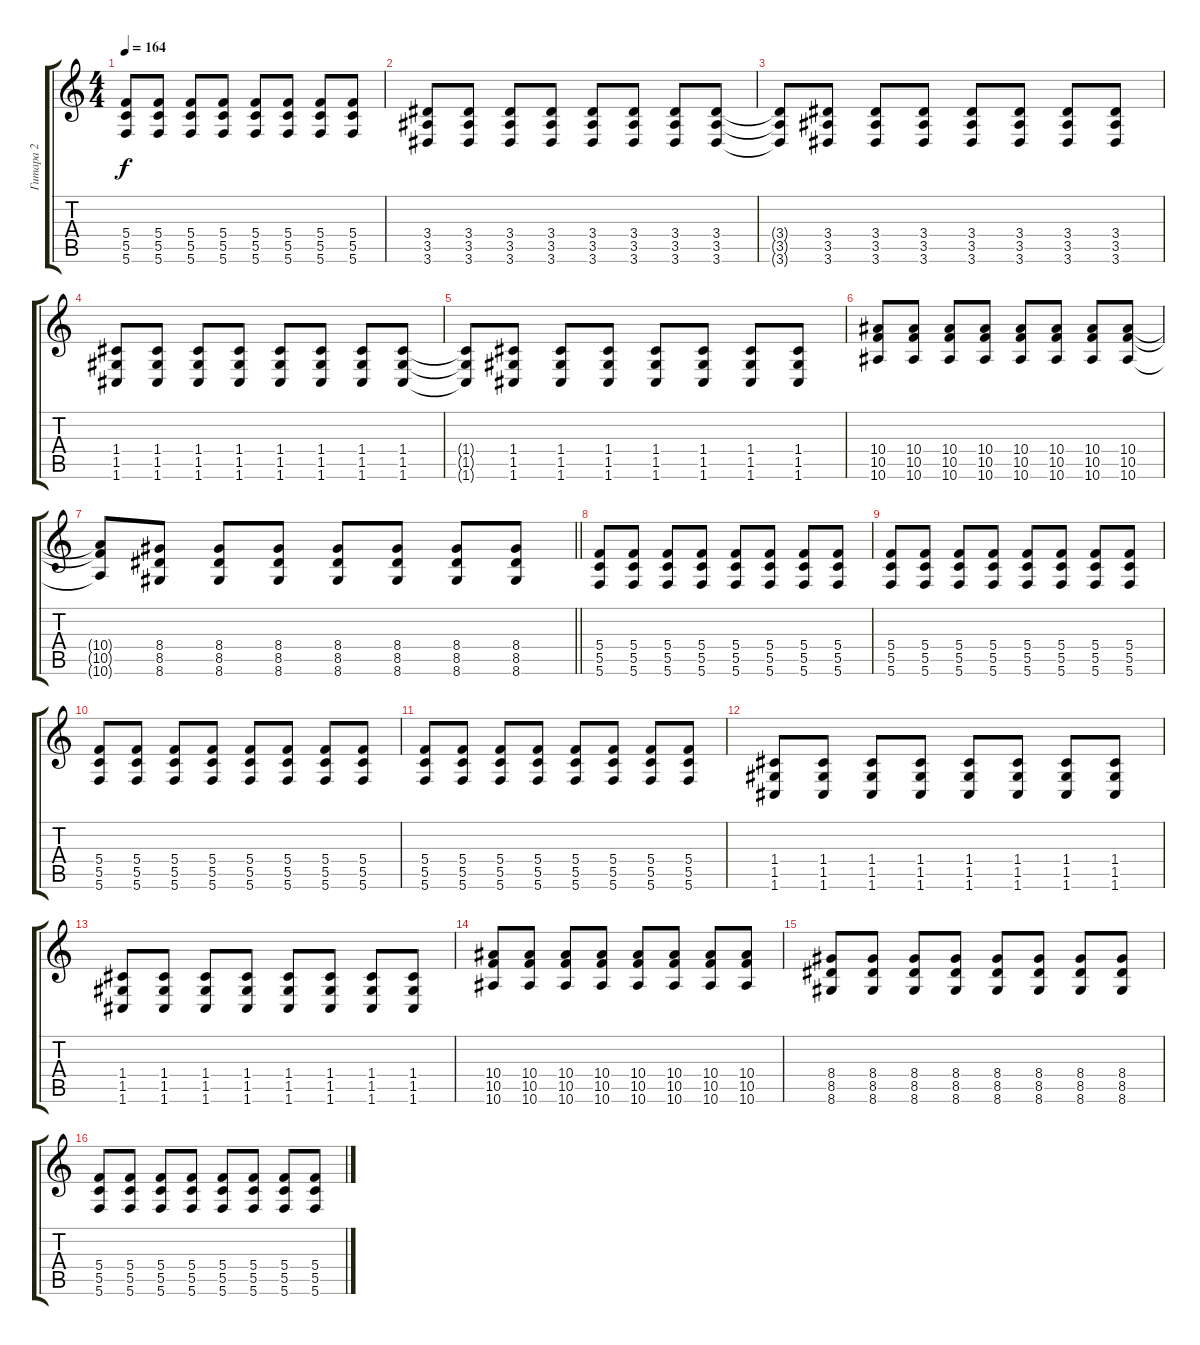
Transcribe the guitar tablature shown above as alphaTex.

\track ("Гитара 2" "Гитара 2") {instrument distortionguitar}
\staff {score tabs}
\tuning (D4 A3 F3 C3 G2 C2) {hide}
\ts (4 4)
\tempo 164
\clef g2
\ks c
(5.4{t} 5.5{t} 5.6{t}).8{dy f} (5.4 5.5 5.6).8 (5.4 5.5 5.6).8 (5.4 5.5 5.6).8 (5.4 5.5 5.6).8 (5.4 5.5 5.6).8 (5.4 5.5 5.6).8 (5.4 5.5 5.6).8 |
(3.4 3.5 3.6).8 (3.4 3.5 3.6).8 (3.4 3.5 3.6).8 (3.4 3.5 3.6).8 (3.4 3.5 3.6).8 (3.4 3.5 3.6).8 (3.4 3.5 3.6).8 (3.4 3.5 3.6).8 |
(3.4{t} 3.5{t} 3.6{t}).8 (3.4 3.5 3.6).8 (3.4 3.5 3.6).8 (3.4 3.5 3.6).8 (3.4 3.5 3.6).8 (3.4 3.5 3.6).8 (3.4 3.5 3.6).8 (3.4 3.5 3.6).8 |
(1.4 1.5 1.6).8 (1.4 1.5 1.6).8 (1.4 1.5 1.6).8 (1.4 1.5 1.6).8 (1.4 1.5 1.6).8 (1.4 1.5 1.6).8 (1.4 1.5 1.6).8 (1.4 1.5 1.6).8 |
(1.4{t} 1.5{t} 1.6{t}).8 (1.4 1.5 1.6).8 (1.4 1.5 1.6).8 (1.4 1.5 1.6).8 (1.4 1.5 1.6).8 (1.4 1.5 1.6).8 (1.4 1.5 1.6).8 (1.4 1.5 1.6).8 |
(10.4 10.5 10.6).8 (10.4 10.5 10.6).8 (10.4 10.5 10.6).8 (10.4 10.5 10.6).8 (10.4 10.5 10.6).8 (10.4 10.5 10.6).8 (10.4 10.5 10.6).8 (10.4 10.5 10.6).8 |
\barLineRight lightlight
(10.4{t} 10.5{t} 10.6{t}).8 (8.4 8.5 8.6).8 (8.4 8.5 8.6).8 (8.4 8.5 8.6).8 (8.4 8.5 8.6).8 (8.4 8.5 8.6).8 (8.4 8.5 8.6).8 (8.4 8.5 8.6).8 |
(5.4 5.5 5.6).8 (5.4 5.5 5.6).8 (5.4 5.5 5.6).8 (5.4 5.5 5.6).8 (5.4 5.5 5.6).8 (5.4 5.5 5.6).8 (5.4 5.5 5.6).8 (5.4 5.5 5.6).8 |
(5.4 5.5 5.6).8 (5.4 5.5 5.6).8 (5.4 5.5 5.6).8 (5.4 5.5 5.6).8 (5.4 5.5 5.6).8 (5.4 5.5 5.6).8 (5.4 5.5 5.6).8 (5.4 5.5 5.6).8 |
(5.4 5.5 5.6).8 (5.4 5.5 5.6).8 (5.4 5.5 5.6).8 (5.4 5.5 5.6).8 (5.4 5.5 5.6).8 (5.4 5.5 5.6).8 (5.4 5.5 5.6).8 (5.4 5.5 5.6).8 |
(5.4 5.5 5.6).8 (5.4 5.5 5.6).8 (5.4 5.5 5.6).8 (5.4 5.5 5.6).8 (5.4 5.5 5.6).8 (5.4 5.5 5.6).8 (5.4 5.5 5.6).8 (5.4 5.5 5.6).8 |
(1.4 1.5 1.6).8 (1.4 1.5 1.6).8 (1.4 1.5 1.6).8 (1.4 1.5 1.6).8 (1.4 1.5 1.6).8 (1.4 1.5 1.6).8 (1.4 1.5 1.6).8 (1.4 1.5 1.6).8 |
(1.4 1.5 1.6).8 (1.4 1.5 1.6).8 (1.4 1.5 1.6).8 (1.4 1.5 1.6).8 (1.4 1.5 1.6).8 (1.4 1.5 1.6).8 (1.4 1.5 1.6).8 (1.4 1.5 1.6).8 |
(10.4 10.5 10.6).8 (10.4 10.5 10.6).8 (10.4 10.5 10.6).8 (10.4 10.5 10.6).8 (10.4 10.5 10.6).8 (10.4 10.5 10.6).8 (10.4 10.5 10.6).8 (10.4 10.5 10.6).8 |
(8.4 8.5 8.6).8 (8.4 8.5 8.6).8 (8.4 8.5 8.6).8 (8.4 8.5 8.6).8 (8.4 8.5 8.6).8 (8.4 8.5 8.6).8 (8.4 8.5 8.6).8 (8.4 8.5 8.6).8 |
(5.4 5.5 5.6).8 (5.4 5.5 5.6).8 (5.4 5.5 5.6).8 (5.4 5.5 5.6).8 (5.4 5.5 5.6).8 (5.4 5.5 5.6).8 (5.4 5.5 5.6).8 (5.4 5.5 5.6).8
